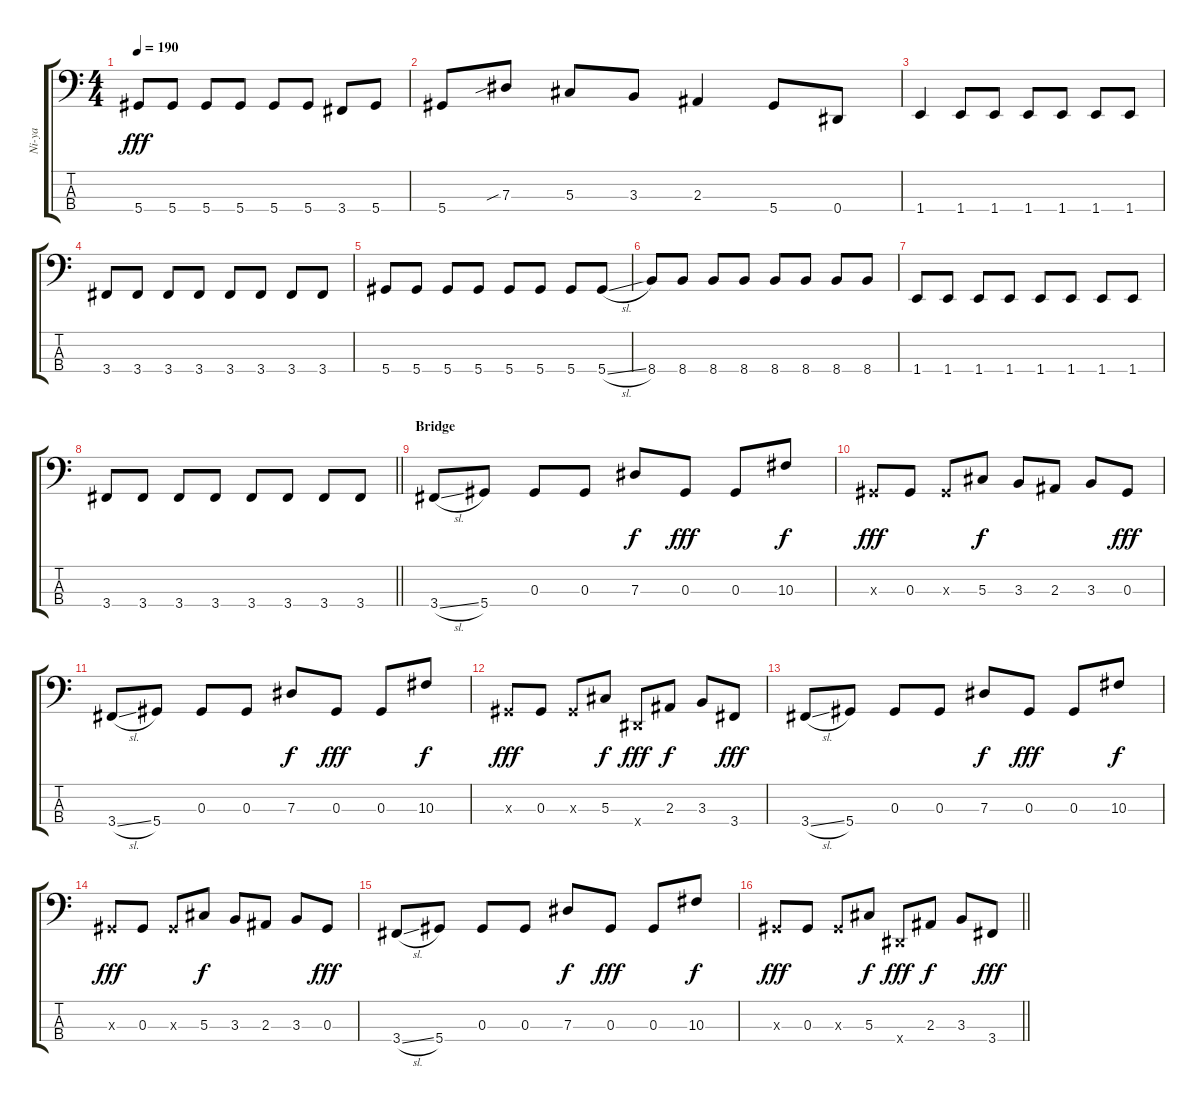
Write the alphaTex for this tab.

\track ("Ni-ya  " "Ni-ya  ") {instrument electricbassfinger}
\staff {score tabs}
\tuning (Gb2 Db2 Ab1 Eb1) {hide}
\ts (4 4)
\tempo 190
\clef f4
\ks c
5.4.8{dy fff} 5.4.8 5.4.8 5.4.8 5.4.8 5.4.8 3.4.8 5.4.8 |
5.4.8 7.3{sib}.8 5.3.8 3.3.8 2.3.4 5.4.8 0.4.8 |
1.4.4 1.4.8 1.4.8 1.4.8 1.4.8 1.4.8 1.4.8 |
3.4.8 3.4.8 3.4.8 3.4.8 3.4.8 3.4.8 3.4.8 3.4.8 |
5.4.8 5.4.8 5.4.8 5.4.8 5.4.8 5.4.8 5.4.8 5.4{sl}.8 |
8.4.8 8.4.8 8.4.8 8.4.8 8.4.8 8.4.8 8.4.8 8.4.8 |
1.4.8 1.4.8 1.4.8 1.4.8 1.4.8 1.4.8 1.4.8 1.4.8 |
\barLineRight lightlight
3.4.8 3.4.8 3.4.8 3.4.8 3.4.8 3.4.8 3.4.8 3.4.8 |
\section ("" "Bridge")
3.4{sl}.8 5.4.8 0.3.8 0.3.8 7.3.8{dy f} 0.3.8{dy fff} 0.3.8 10.3.8{dy f} |
0.3{x}.8{dy fff} 0.3.8 0.3{x}.8 5.3.8{dy f} 3.3.8 2.3.8 3.3.8 0.3.8{dy fff} |
3.4{sl}.8 5.4.8 0.3.8 0.3.8 7.3.8{dy f} 0.3.8{dy fff} 0.3.8 10.3.8{dy f} |
0.3{x}.8{dy fff} 0.3.8 0.3{x}.8 5.3.8{dy f} 0.4{x}.8{dy fff} 2.3.8{dy f} 3.3.8 3.4.8{dy fff} |
3.4{sl}.8 5.4.8 0.3.8 0.3.8 7.3.8{dy f} 0.3.8{dy fff} 0.3.8 10.3.8{dy f} |
0.3{x}.8{dy fff} 0.3.8 0.3{x}.8 5.3.8{dy f} 3.3.8 2.3.8 3.3.8 0.3.8{dy fff} |
3.4{sl}.8 5.4.8 0.3.8 0.3.8 7.3.8{dy f} 0.3.8{dy fff} 0.3.8 10.3.8{dy f} |
\barLineRight lightlight
0.3{x}.8{dy fff} 0.3.8 0.3{x}.8 5.3.8{dy f} 0.4{x}.8{dy fff} 2.3.8{dy f} 3.3.8 3.4.8{dy fff}
